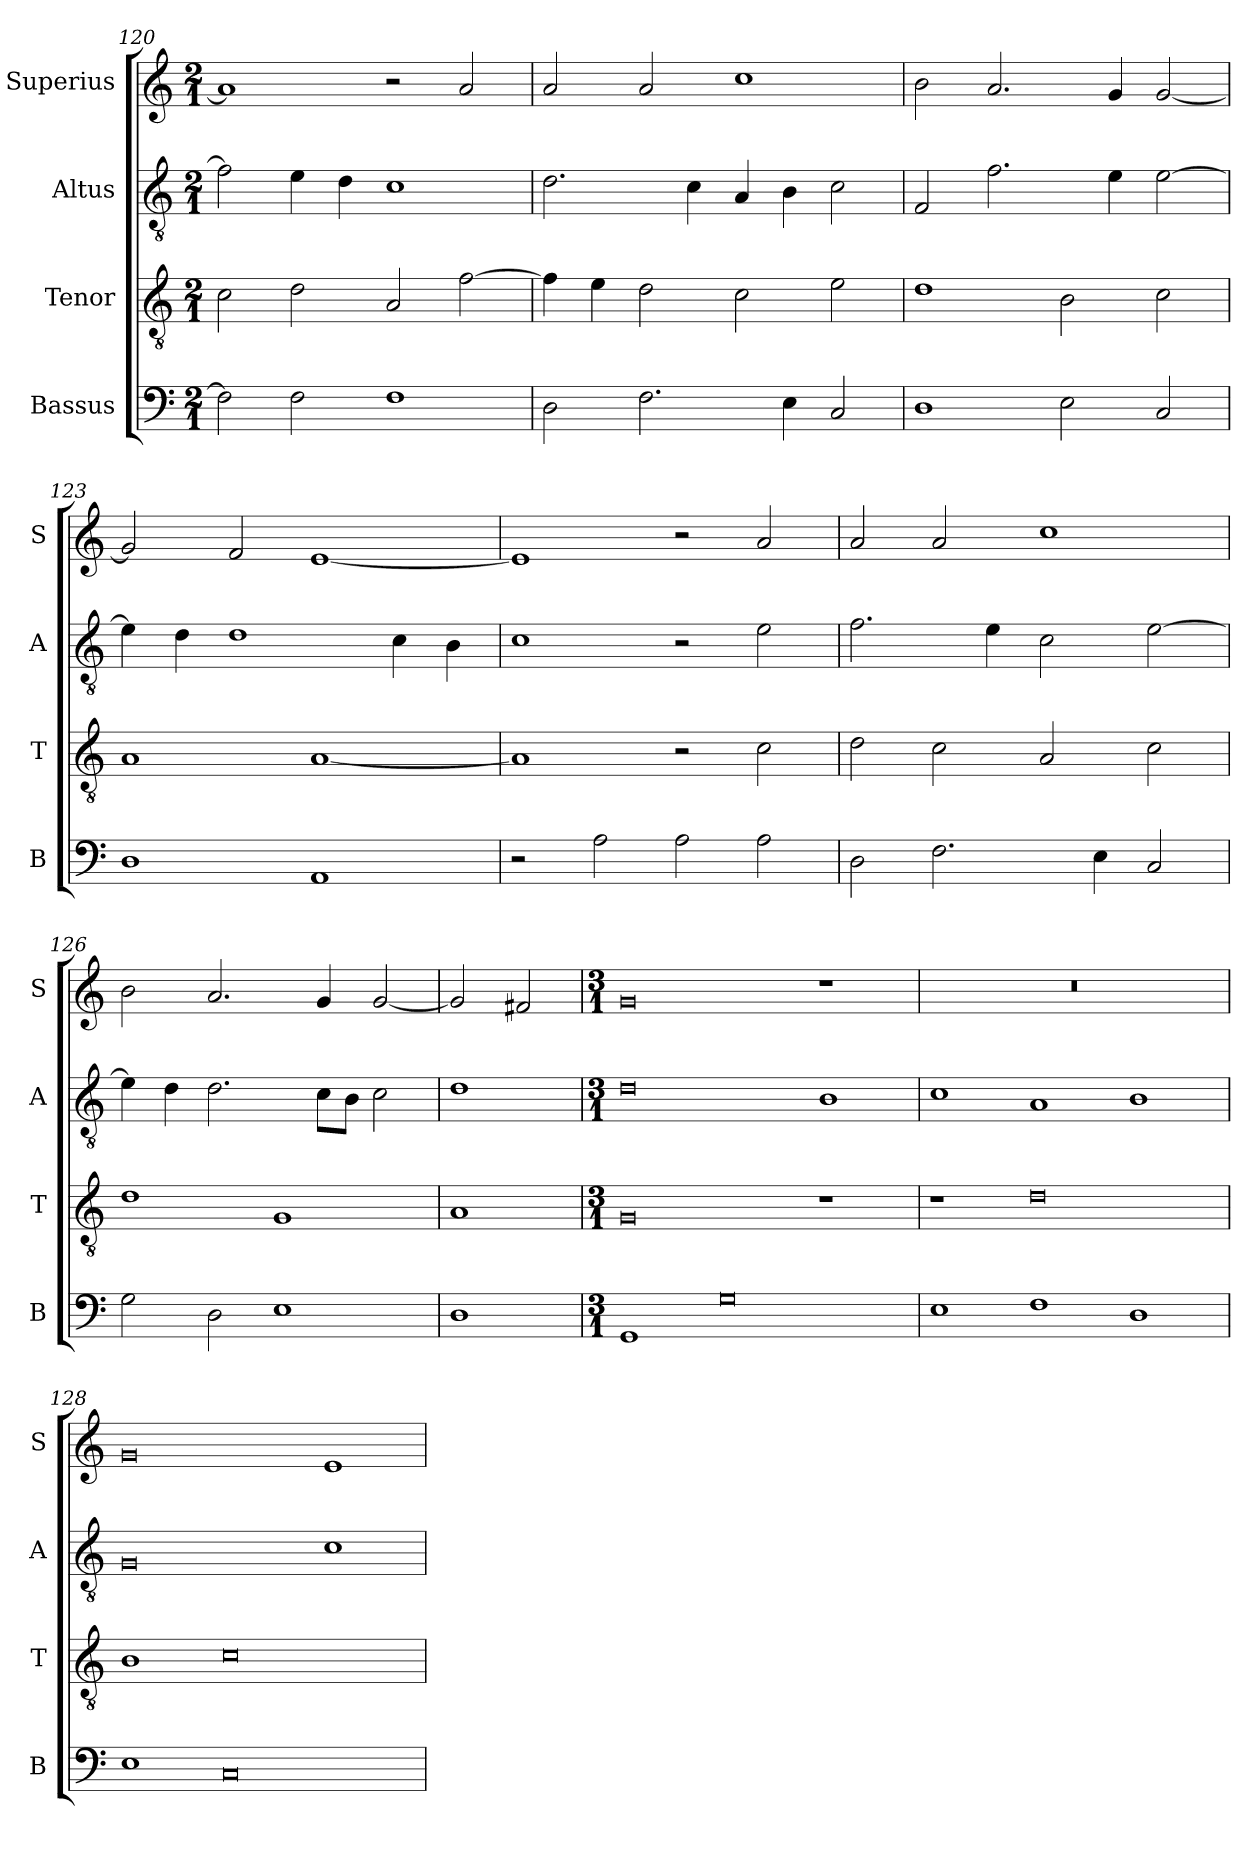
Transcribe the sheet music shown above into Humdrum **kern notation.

**kern	**kern	**kern	**kern
*part4	*part3	*part2	*part1
*staff4	*staff3	*staff2	*staff1
*I"Bassus	*I"Tenor	*I"Altus	*I"Superius
*I'B	*I'T	*I'A	*I'S
*clefF4	*clefGv2	*clefGv2	*clefG2
*k[]	*k[]	*k[]	*k[]
*C:	*C:	*C:	*C:
*M2/1	*M2/1	*M2/1	*M2/1
=120	=120	=120	=120
2F]	2c	2f]	1a]
2F	2d	4e	.
.	.	4d	.
1F	2A	1c	2r
.	[2f	.	2a
=121	=121	=121	=121
2D	4f]	2.d	2a
.	4e	.	.
2.F	2d	.	2a
.	.	4c	.
.	2c	4A	1cc
4E	.	4B	.
2C	2e	2c	.
=122	=122	=122	=122
1D	1d	2F	2b
.	.	2.f	2.a
2E	2B	.	.
.	.	4e	4g
2C	2c	[2e	[2g
=123	=123	=123	=123
1D	1A	4e]	2g]
.	.	4d	.
.	.	1d	2f
1AA	[1A	.	[1e
.	.	4c	.
.	.	4B	.
=124	=124	=124	=124
2r	1A]	1c	1e]
2A	.	.	.
2A	2r	2r	2r
2A	2c	2e	2a
=125	=125	=125	=125
2D	2d	2.f	2a
2.F	2c	.	2a
.	.	4e	.
.	2A	2c	1cc
4E	.	.	.
2C	2c	[2e	.
=126	=126	=126	=126
2G	1d	4e]	2b
.	.	4d	.
2D	.	2.d	2.a
1E	1G	.	.
.	.	8cL	4g
.	.	8BJ	.
.	.	2c	[2g
=	=	=	=
1D	1A	1d	2g]
.	.	.	2f#X
=	=	=	=
*M3/1	*M3/1	*M3/1	*M3/1
1GG	0G	0d	0g
0G	.	.	.
.	1r	1B	1r
=127	=127	=127	=127
1E	1r	1c	0.r
1F	0d	1A	.
1D	.	1B	.
=128	=128	=128	=128
1E	1B	0G	0g
0C	0c	.	.
.	.	1c	1e
=	=	=	=
*-	*-	*-	*-
